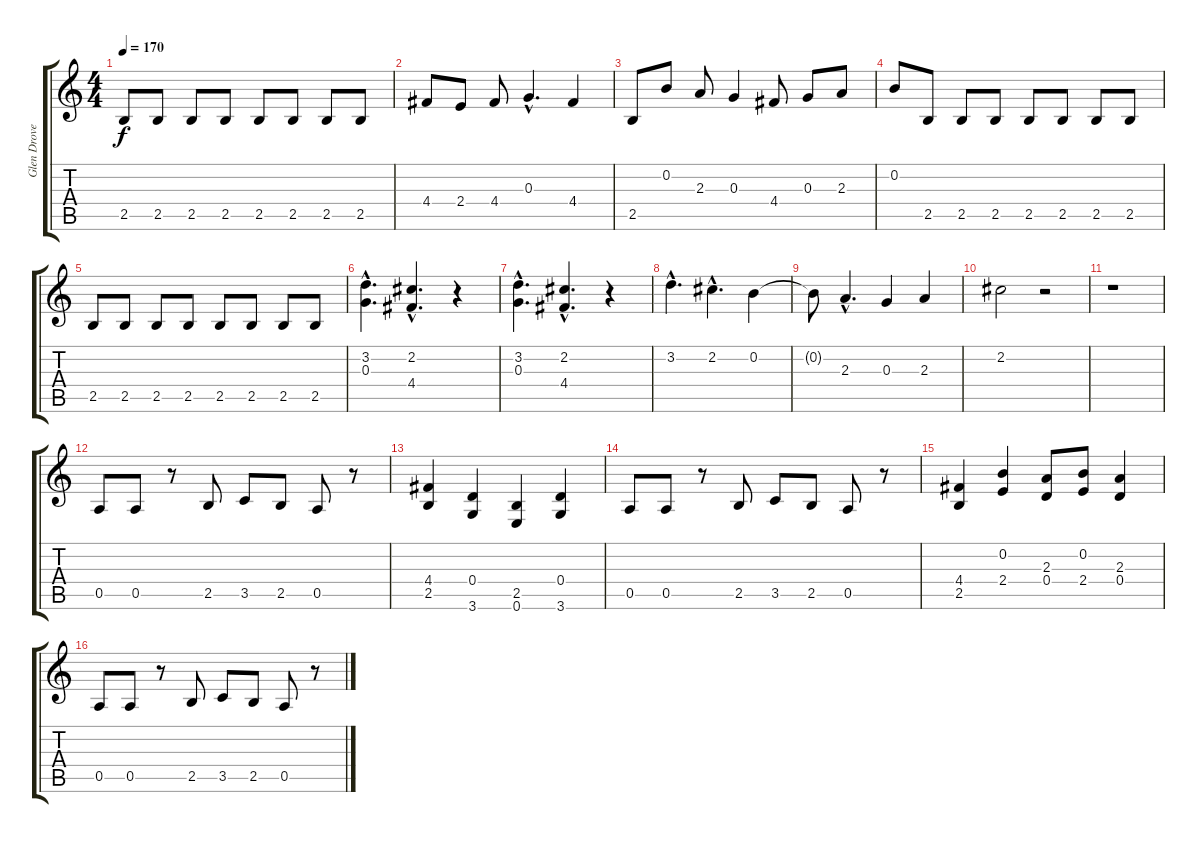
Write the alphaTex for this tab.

\track ("Glen Drover" "Glen Drove") {instrument overdrivenguitar}
\staff {score tabs}
\tuning (E4 B3 G3 D3 A2 E2) {hide}
\ts (4 4)
\tempo 170
\clef g2
\ks c
2.5.8{dy f} 2.5.8 2.5.8 2.5.8 2.5.8 2.5.8 2.5.8 2.5.8 |
4.4.8 2.4.8 4.4.8 0.3{hac}.4{d} 4.4.4 |
2.5.8 0.2.8 2.3.8 0.3.4 4.4.8 0.3.8 2.3.8 |
0.2.8 2.5.8 2.5.8 2.5.8 2.5.8 2.5.8 2.5.8 2.5.8 |
2.5.8 2.5.8 2.5.8 2.5.8 2.5.8 2.5.8 2.5.8 2.5.8 |
(3.2{hac} 0.3{hac}).4{d} (2.2{hac} 4.4{hac}).4{d} r.4 |
(3.2{hac} 0.3{hac}).4{d} (2.2{hac} 4.4{hac}).4{d} r.4 |
3.2{hac}.4{d} 2.2{hac}.4{d} 0.2.4 |
0.2{t}.8 2.3{hac}.4{d} 0.3.4 2.3.4 |
2.2.2 r.2 |
r.1 |
0.5.8 0.5.8 r.8 2.5.8 3.5.8 2.5.8 0.5.8 r.8 |
(4.4 2.5).4 (0.4 3.6).4 (2.5 0.6).4 (0.4 3.6).4 |
0.5.8 0.5.8 r.8 2.5.8 3.5.8 2.5.8 0.5.8 r.8 |
(4.4 2.5).4 (0.2 2.4).4 (2.3 0.4).8 (0.2 2.4).8 (2.3 0.4).4 |
0.5.8 0.5.8 r.8 2.5.8 3.5.8 2.5.8 0.5.8 r.8
